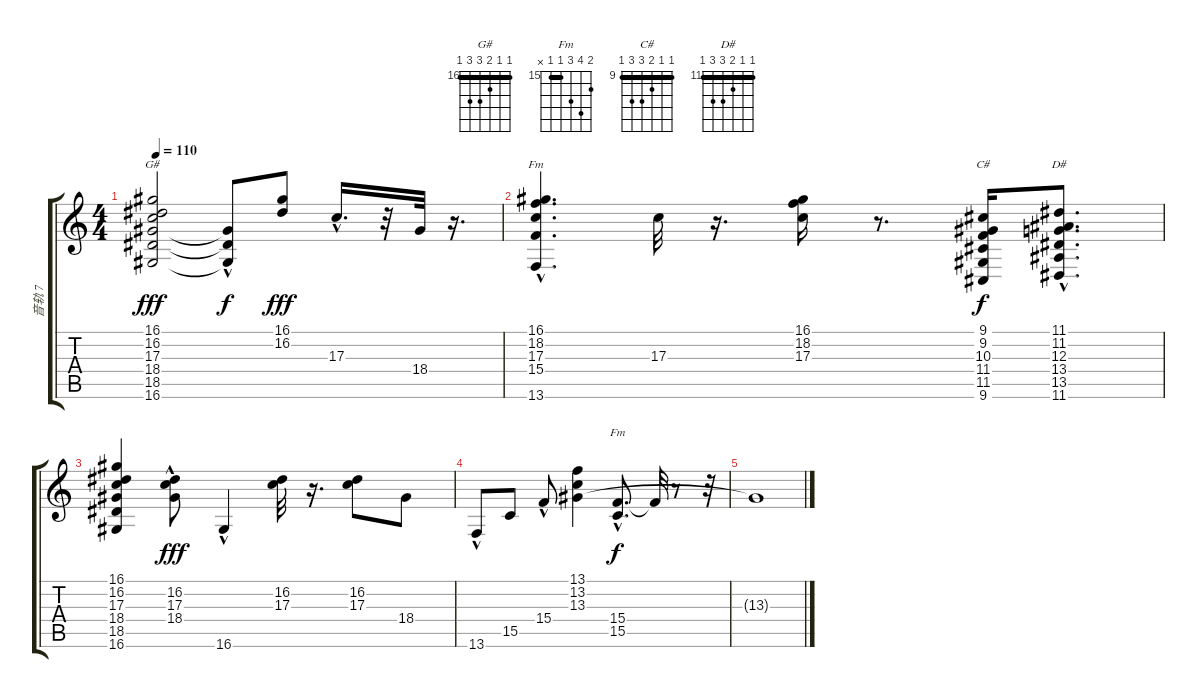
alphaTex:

\track ("音轨 7" "音轨 7") {instrument stringensemble1}
\staff {score tabs}
\tuning (E4 B3 G3 D3 A2 E2) {hide}
\chord ("G#" 16 16 17 18 18 16) {firstfret 16 barre 16}
\chord ("Fm" 13 13 13 15 15 13) {firstfret 13 barre 13}
\chord ("C#" 9 9 10 11 11 9) {firstfret 9 barre 9}
\chord ("D#" 11 11 12 13 13 11) {firstfret 11 barre 11}
\chord ("Fm" 16 18 17 15 15 x) {firstfret 15 barre 15}
\ts (4 4)
\tempo 110
\clef g2
\ks c
(16.1 16.2 17.3 18.4 18.5 16.6).2{ch "G#" dy fff} (18.4{t} 18.5{hac t} 16.6{hac t}).8{dy f} (16.1 16.2).8{dy fff} 17.3{hac}.16{d} r.32 18.4.32 r.16{d} |
(16.1{hac} 18.2 17.3 15.4 13.6).4{d ch "Fm"} 17.3.32 r.16{d} (16.1 18.2 17.3).16 r.8{d} (9.1 9.2 10.3 11.4 11.5 9.6).16{ch "C#" dy f} (11.1{hac} 11.2{hac} 12.3{hac} 13.4{hac} 13.5{hac} 11.6{hac}).8{d ch "D#"} |
(16.1 16.2 17.3 18.4 18.5 16.6).4 (16.2 17.3 18.4{hac}).8{dy fff} 16.6{hac}.4 (16.2 17.3).32 r.16{d} (16.2 17.3).8 18.4.8 |
13.6{hac}.8 15.5.8 15.4{hac}.8 (13.1 13.2 13.3).4 (15.4{hac} 15.5{hac}).8{d ch "Fm" dy f} 15.4{t}.32 r.8 r.32 |
13.3{t}.1
